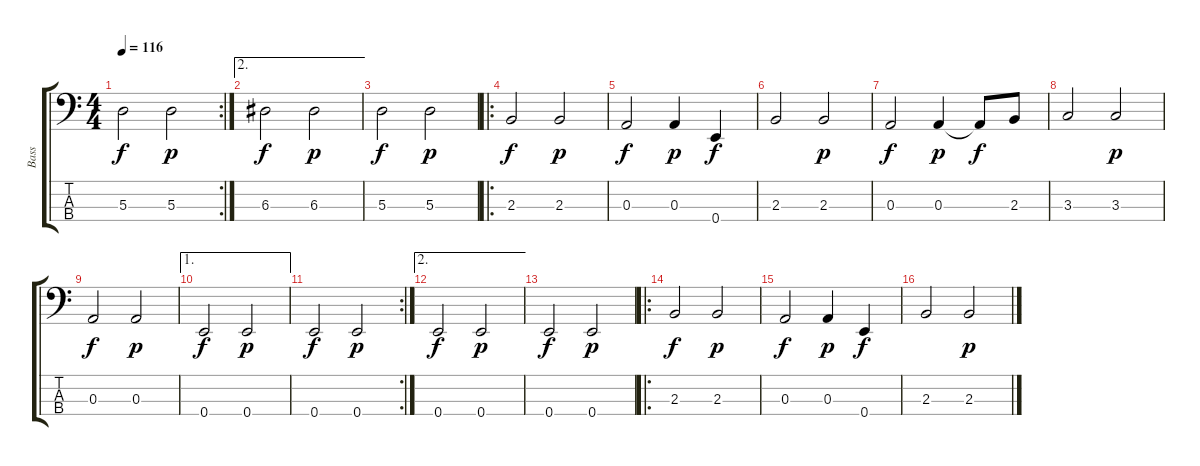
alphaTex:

\track ("Bass" "Bass") {instrument electricbassfinger}
\staff {score tabs}
\tuning (G2 D2 A1 E1) {hide}
\rc 2
\ts (4 4)
\tempo 116
\clef f4
\ks c
5.3.2{dy f} 5.3.2{dy p} |
\ae 2
6.3.2{dy f} 6.3.2{dy p} |
5.3.2{dy f} 5.3.2{dy p} |
\ro
2.3.2{dy f} 2.3.2{dy p} |
0.3.2{dy f} 0.3.4{dy p} 0.4.4{dy f} |
2.3.2 2.3.2{dy p} |
0.3.2{dy f} 0.3.4{dy p} 0.3{t}.8{dy f} 2.3.8 |
3.3.2 3.3.2{dy p} |
0.3.2{dy f} 0.3.2{dy p} |
\ae 1
0.4.2{dy f} 0.4.2{dy p} |
\rc 2
0.4.2{dy f} 0.4.2{dy p} |
\ae 2
0.4.2{dy f} 0.4.2{dy p} |
0.4.2{dy f} 0.4.2{dy p} |
\ro
2.3.2{dy f} 2.3.2{dy p} |
0.3.2{dy f} 0.3.4{dy p} 0.4.4{dy f} |
2.3.2 2.3.2{dy p}
